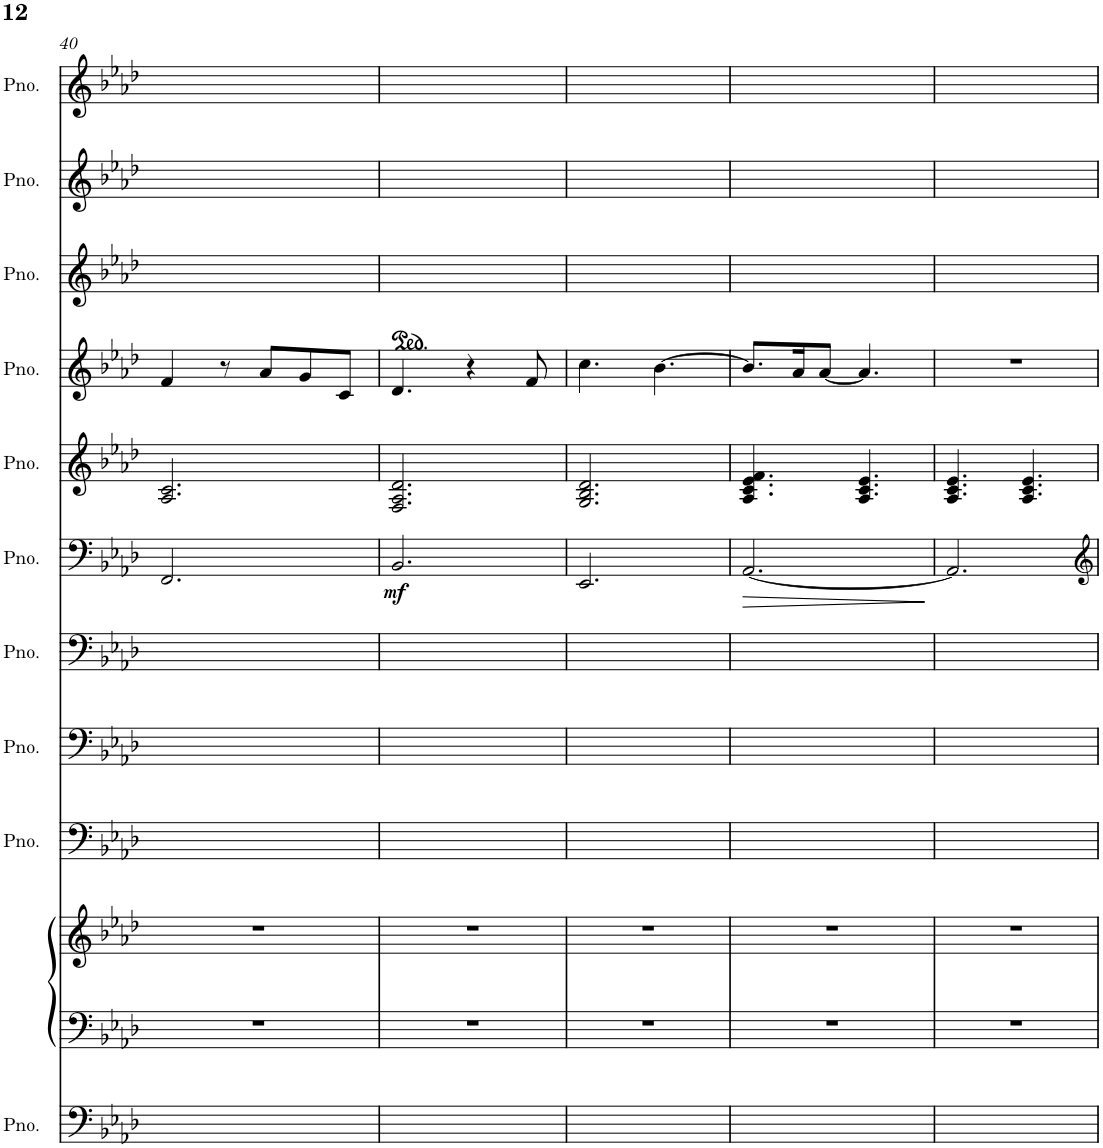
**kern	**kern	**kern	**kern	**kern	**kern	**kern	**dynam	**kern	**kern	**kern	**kern	**kern
*part11	*part10	*part10	*part9	*part8	*part7	*part6	*part6	*part5	*part4	*part3	*part2	*part1
*staff12	*staff11	*staff10	*staff9	*staff8	*staff7	*staff6	*staff6	*staff5	*staff4	*staff3	*staff2	*staff1
*I"Piano	*I"Piano	*	*I"Piano	*I"Piano	*I"Piano	*I"Piano	*	*I"Piano	*I"Piano	*I"Piano	*I"Piano	*I"Piano
*I'Pno.	*I'Pno	*	*I'Pno.	*I'Pno.	*I'Pno.	*I'Pno.	*	*I'Pno.	*I'Pno.	*I'Pno.	*I'Pno.	*I'Pno.
!!LO:PB:g=z
*clefF4	*clefF4	*clefG2	*clefF4	*clefF4	*clefF4	*clefF4	*	*clefG2	*clefG2	*clefG2	*clefG2	*clefG2
*k[b-e-a-d-]	*k[b-e-a-d-]	*k[b-e-a-d-]	*k[b-e-a-d-]	*k[b-e-a-d-]	*k[b-e-a-d-]	*k[b-e-a-d-]	*	*k[b-e-a-d-]	*k[b-e-a-d-]	*k[b-e-a-d-]	*k[b-e-a-d-]	*k[b-e-a-d-]
*M6/8	*M6/8	*M6/8	*M6/8	*M6/8	*M6/8	*M6/8	*	*M6/8	*M6/8	*M6/8	*M6/8	*M6/8
=40	=40	=40	=40	=40	=40	=40	=40	=40	=40	=40	=40	=40
2.ryy	2.r	2.r	2.ryy	2.ryy	2.ryy	2.FF/	.	2.A-/ 2.c/	4f/	2.ryy	2.ryy	2.ryy
.	.	.	.	.	.	.	.	.	8r	.	.	.
.	.	.	.	.	.	.	.	.	8a-/L	.	.	.
.	.	.	.	.	.	.	.	.	8g/	.	.	.
.	.	.	.	.	.	.	.	.	8c/J	.	.	.
=41	=41	=41	=41	=41	=41	=41	=41	=41	=41	=41	=41	=41
!	!	!	!	!	!	!	!LO:DY:b	!	!	!	!	!
2.ryy	2.r	2.r	2.ryy	2.ryy	2.ryy	2.BB-/	mf	2.F/ 2.A-/ 2.d-/	4.d-/	2.ryy	2.ryy	2.ryy
.	.	.	.	.	.	.	.	.	4r	.	.	.
.	.	.	.	.	.	.	.	.	8f/	.	.	.
=42	=42	=42	=42	=42	=42	=42	=42	=42	=42	=42	=42	=42
2.ryy	2.r	2.r	2.ryy	2.ryy	2.ryy	2.EE-/	.	2.G/ 2.B-/ 2.d-/	4.cc\	2.ryy	2.ryy	2.ryy
.	.	.	.	.	.	.	.	.	[>4.b-\	.	.	.
=43	=43	=43	=43	=43	=43	=43	=43	=43	=43	=43	=43	=43
2.ryy	2.r	2.r	2.ryy	2.ryy	2.ryy	[<2.AA-/	.	4.A-/ 4.c/ 4.e-/ 4.f/	8.b-/L]	2.ryy	2.ryy	2.ryy
.	.	.	.	.	.	.	.	.	16a-/K	.	.	.
.	.	.	.	.	.	.	.	.	[<8a-/J	.	.	.
.	.	.	.	.	.	.	.	4.A-/ 4.c/ 4.e-/	4.a-/]	.	.	.
=44	=44	=44	=44	=44	=44	=44	=44	=44	=44	=44	=44	=44
2.ryy	2.r	2.r	2.ryy	2.ryy	2.ryy	2.AA-/]	.	4.A-/ 4.c/ 4.e-/	2.r	2.ryy	2.ryy	2.ryy
.	.	.	.	.	.	.	.	4.A-/ 4.c/ 4.e-/	.	.	.	.
=	=	=	=	=	=	=	=	=	=	=	=	=
*-	*-	*-	*-	*-	*-	*-	*-	*-	*-	*-	*-	*-
